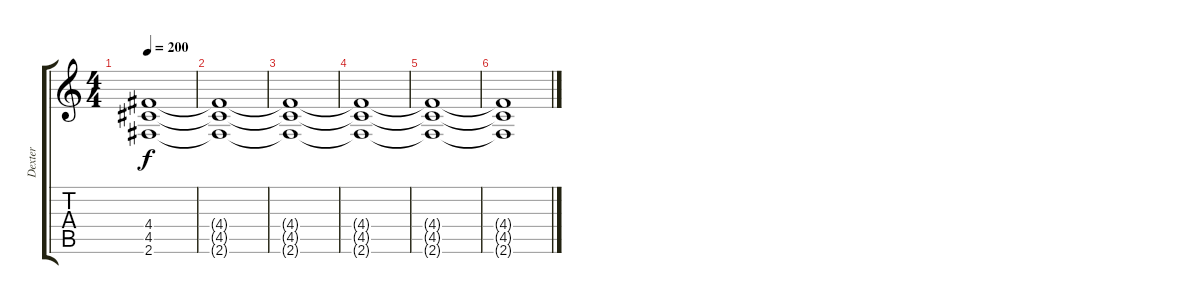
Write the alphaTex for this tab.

\track ("Dexter" "Dexter") {instrument distortionguitar}
\staff {score tabs}
\tuning (E4 B3 G3 D3 A2 E2) {hide}
\ts (4 4)
\tempo 200
\clef g2
\ks c
(4.4{t} 4.5{t} 2.6{t}).1{dy f} |
(4.4{t} 4.5{t} 2.6{t}).1 |
(4.4{t} 4.5{t} 2.6{t}).1 |
(4.4{t} 4.5{t} 2.6{t}).1 |
(4.4{t} 4.5{t} 2.6{t}).1 |
(4.4{t} 4.5{t} 2.6{t}).1
